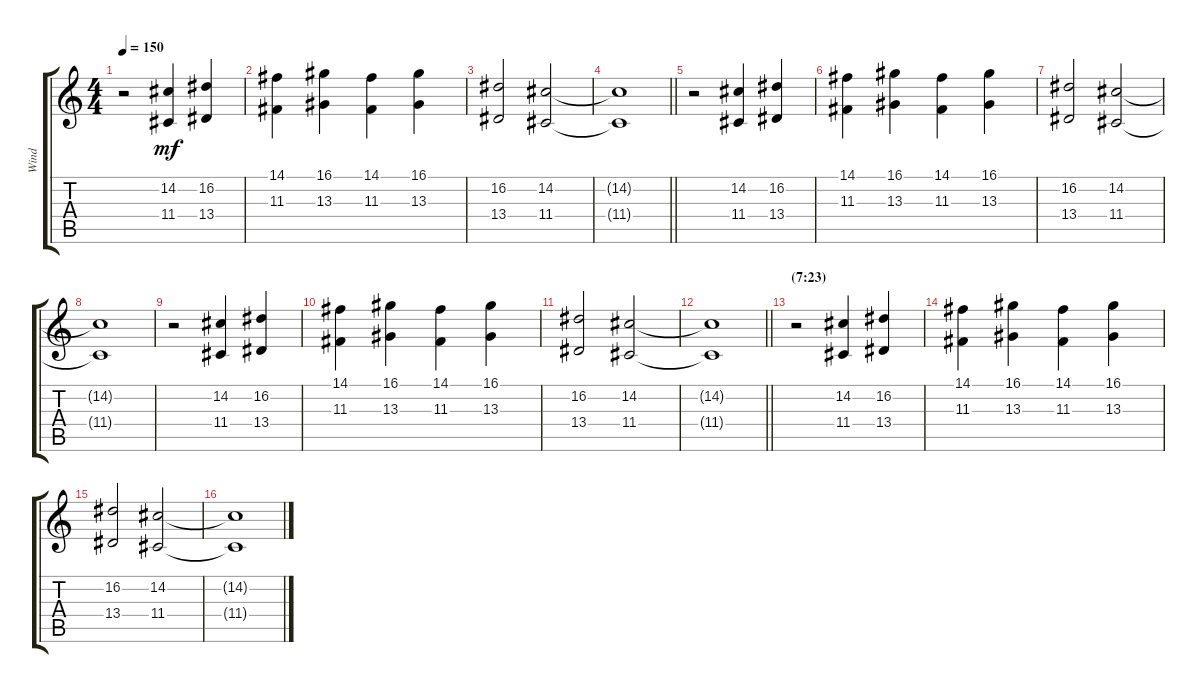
\track ("Wind" "Wind") {instrument flute}
\staff {score tabs}
\tuning (E4 B3 G3 D3 A2 E2) {hide}
\ts (4 4)
\tempo 150
\clef g2
\ks c
r.2{dy mf} (14.2 11.4).4 (16.2 13.4).4 |
(14.1 11.3).4 (16.1 13.3).4 (14.1 11.3).4 (16.1 13.3).4 |
(16.2 13.4).2 (14.2 11.4).2 |
\barLineRight lightlight
(14.2{t} 11.4{t}).1 |
r.2 (14.2 11.4).4 (16.2 13.4).4 |
(14.1 11.3).4 (16.1 13.3).4 (14.1 11.3).4 (16.1 13.3).4 |
(16.2 13.4).2 (14.2 11.4).2 |
(14.2{t} 11.4{t}).1 |
r.2 (14.2 11.4).4 (16.2 13.4).4 |
(14.1 11.3).4 (16.1 13.3).4 (14.1 11.3).4 (16.1 13.3).4 |
(16.2 13.4).2 (14.2 11.4).2 |
\barLineRight lightlight
(14.2{t} 11.4{t}).1 |
\section ("" "(7:23)")
r.2 (14.2 11.4).4 (16.2 13.4).4 |
(14.1 11.3).4 (16.1 13.3).4 (14.1 11.3).4 (16.1 13.3).4 |
(16.2 13.4).2 (14.2 11.4).2 |
(14.2{t} 11.4{t}).1
